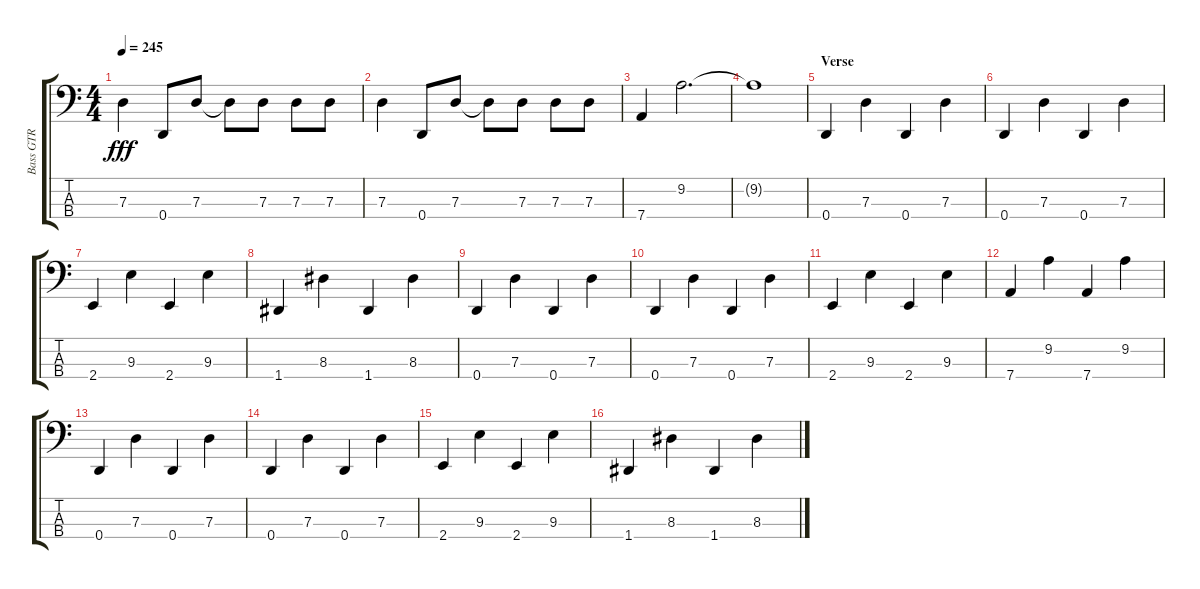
\track ("Bass GTR" "Bass GTR") {instrument electricbassfinger}
\staff {score tabs}
\tuning (F2 C2 G1 D1) {hide}
\ts (4 4)
\tempo 245
\clef f4
\ks aminor
7.3.4{dy fff} 0.4.8 7.3.8 7.3{t}.8 7.3.8 7.3.8 7.3.8 |
7.3.4 0.4.8 7.3.8 7.3{t}.8 7.3.8 7.3.8 7.3.8 |
7.4.4 9.2.2{d} |
9.2{t}.1 |
\section ("" "Verse")
0.4.4 7.3.4 0.4.4 7.3.4 |
0.4.4 7.3.4 0.4.4 7.3.4 |
2.4.4 9.3.4 2.4.4 9.3.4 |
1.4.4 8.3.4 1.4.4 8.3.4 |
0.4.4 7.3.4 0.4.4 7.3.4 |
0.4.4 7.3.4 0.4.4 7.3.4 |
2.4.4 9.3.4 2.4.4 9.3.4 |
7.4.4 9.2.4 7.4.4 9.2.4 |
0.4.4 7.3.4 0.4.4 7.3.4 |
0.4.4 7.3.4 0.4.4 7.3.4 |
2.4.4 9.3.4 2.4.4 9.3.4 |
1.4.4 8.3.4 1.4.4 8.3.4
